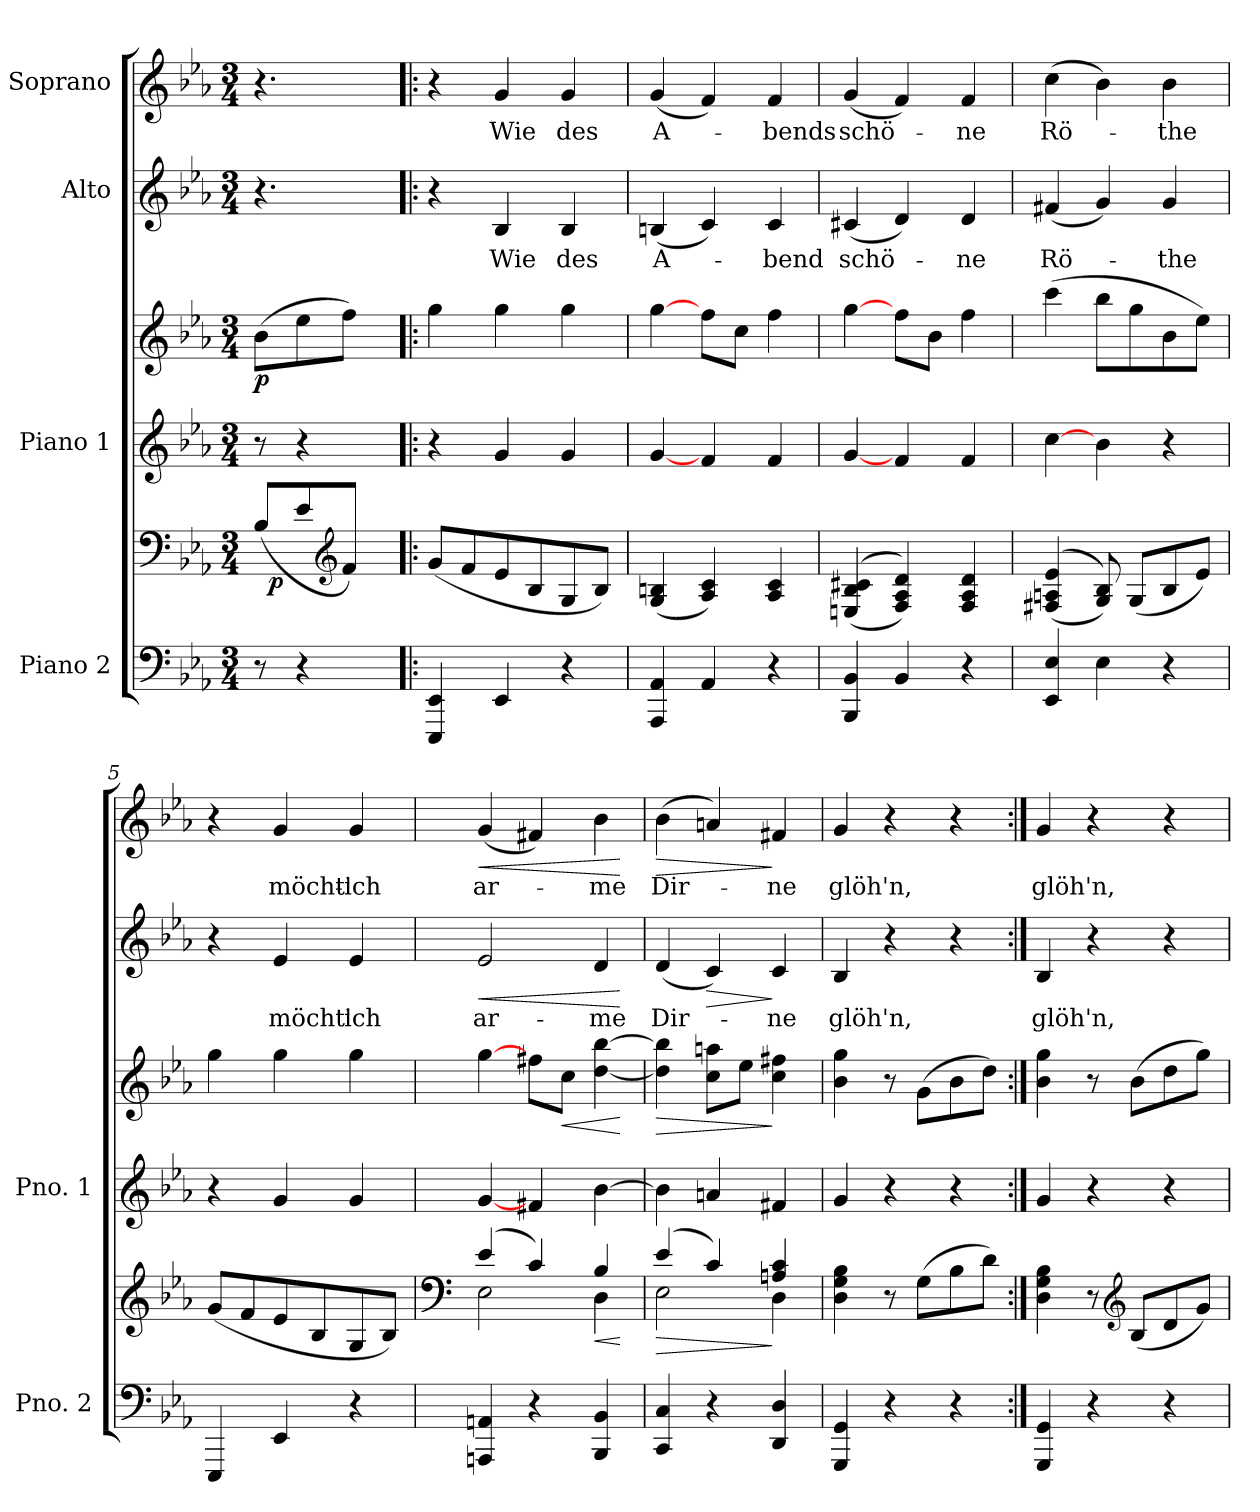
**kern	**kern	**dynam	**kern	**kern	**dynam	**kern	**text	**dynam	**kern	**text	**dynam
*part4	*part4	*part4	*part3	*part3	*part3	*part2	*part2	*part2	*part1	*part1	*part1
*staff6	*staff5	*staff5/6	*staff4	*staff3	*staff3/4	*staff2	*staff2	*staff2	*staff1	*staff1	*staff1
*I"Piano 2	*	*	*I"Piano 1	*	*	*I"Alto	*	*	*I"Soprano	*	*
*I'Pno. 2	*	*	*I'Pno. 1	*	*	*	*	*	*	*	*
*clefF4	*clefF4	*	*clefG2	*clefG2	*	*clefG2	*	*	*clefG2	*	*
*k[b-e-a-]	*k[b-e-a-]	*	*k[b-e-a-]	*k[b-e-a-]	*	*k[b-e-a-]	*	*	*k[b-e-a-]	*	*
*E-:	*E-:	*	*E-:	*E-:	*	*E-:	*	*	*E-:	*	*
*M3/4	*M3/4	*	*M3/4	*M3/4	*	*M3/4	*	*	*M3/4	*	*
=	=	=	=	=	=	=	=	=	=	=	=
!	!	!	!	!	!LO:DY:b	!	!	!	!	!	!
*	*^	*	*	*	*	*	*	*	*	*	*
8r	(8B-/L	32ryy	.	8r	(8b-\L	p	4.r	.	.	4.r	.	.
!	!	!	!LO:DY:b	!	!	!	!	!	!	!	!	!
.	.	4ryy	p	.	.	.	.	.	.	.	.	.
4r	8e-/	.	.	4r	8ee-\	.	.	.	.	.	.	.
*	*clefG2	*	*	*	*	*	*	*	*	*	*	*
.	8f/J)	.	.	.	8ff\J)	.	.	.	.	.	.	.
.	.	16.ryy	.	.	.	.	.	.	.	.	.	.
*	*v	*v	*	*	*	*	*	*	*	*	*	*
=1!|:	=1!|:	=1!|:	=1!|:	=1!|:	=1!|:	=1!|:	=1!|:	=1!|:	=1!|:	=1!|:	=1!|:
4EEE-/ 4EE-/	(8g/L	.	4r	4gg\	.	4r	.	.	4r	.	.
.	8f/	.	.	.	.	.	.	.	.	.	.
4EE-/	8e-/	.	4g/	4gg\	.	4B-/	Wie	.	4g/	Wie	.
.	8B-/	.	.	.	.	.	.	.	.	.	.
4r	8G/	.	4g/	4gg\	.	4B-/	des	.	4g/	des	.
.	8B-/J)	.	.	.	.	.	.	.	.	.	.
=2	=2	=2	=2	=2	=2	=2	=2	=2	=2	=2	=2
4AAA-/ 4AA-/	(4G/ 4Bn/	.	[4g/	[4gg\	.	(4Bn/	A-	.	(4g/	A-	.
4AA-/	4A-/ 4c/)	.	4f/	8ff\L	.	4c/)	.	.	4f/)	.	.
.	.	.	.	8cc\J	.	.	.	.	.	.	.
4r	4A-/ 4c/	.	4f/	4ff\	.	4c/	-bend	.	4f/	-bends	.
=3	=3	=3	=3	=3	=3	=3	=3	=3	=3	=3	=3
4BBB-/ 4BB-/	((4En/ 4B-/ 4c#X/	.	[4g/	[4gg\	.	(4c#X/	schö-	.	(4g/	schö-	.
4BB-/	4F/ 4A-/ 4d/))	.	4f/	8ff\L	.	4d/)	.	.	4f/)	.	.
.	.	.	.	8b-\J	.	.	.	.	.	.	.
4r	4F/ 4A-/ 4d/	.	4f/	4ff\	.	4d/	-ne	.	4f/	-ne	.
!!LO:LB:g=z
=4	=4	=4	=4	=4	=4	=4	=4	=4	=4	=4	=4
4EE-/ 4E-/	((4F#X/ 4An/ 4e-/	.	[4cc\	(4ccc\	.	(4f#X/	Rö-	.	(4cc\	Rö-	.
4E-\	8G/ 8B-/))	.	4b-\	8bb-\L	.	4g/)	.	.	4b-\)	.	.
.	(8G/L	.	.	8gg\	.	.	.	.	.	.	.
4r	8B-/	.	4r	8b-\	.	4g/	-the	.	4b-\	-the	.
.	8e-/J)	.	.	8ee-\J)	.	.	.	.	.	.	.
=5	=5	=5	=5	=5	=5	=5	=5	=5	=5	=5	=5
4EEE-/	(8g/L	.	4r	4gg\	.	4r	.	.	4r	.	.
.	8f/	.	.	.	.	.	.	.	.	.	.
4EE-/	8e-/	.	4g/	4gg\	.	4e-/	möcht'	.	4g/	möcht'-	.
.	8B-/	.	.	.	.	.	.	.	.	.	.
4r	8G/	.	4g/	4gg\	.	4e-/	ich	.	4g/	-ich	.
.	8B-/J)	.	.	.	.	.	.	.	.	.	.
=6	=6	=6	=6	=6	=6	=6	=6	=6	=6	=6	=6
*	*clefF4	*	*	*	*	*	*	*	*	*	*
*	*^	*	*	*	*	*	*	*	*	*	*
!	!	!	!	!	!	!	!	!	!LO:HP:b	!	!	!LO:HP:b
4AAAn/ 4AAn/	(4e-/	2E-\	.	[4g/	[4gg\	.	2e-/	ar-	<	(4g/	ar-	<
4r	4c/)	.	.	4f#X/	8ff#X\L	.	.	.	.	4f#X/)	.	.
!	!	!	!	!	!	!LO:HP:b	!	!	!	!	!	!
.	.	.	.	.	8cc\J	<	.	.	.	.	.	.
!	!	!	!LO:HP:b	!	!	!	!	!	!	!	!	!
4BBB-/ 4BB-/	4B-/	4D\	<	[4b-\	[4dd\ [4bb-\	.	4d/	-me	.	4b-\	-me	.
*	*v	*v	*	*	*	*	*	*	*	*	*	*
.	.	[	.	.	[	.	.	[	.	.	[
=7	=7	=7	=7	=7	=7	=7	=7	=7	=7	=7	=7
!	!	!LO:HP:b	!	!	!LO:HP:b	!	!	!	!	!	!LO:HP:b
*	*^	*	*	*	*	*	*	*	*	*	*
4CC/ 4C/	(4e-/	2E-\	>	4b-\]	4dd\] 4bb-\]	>	(4d/	Dir-	.	(4b-\	Dir-	>
!	!	!	!	!	!	!	!	!	!LO:HP:b	!	!	!
4r	4c/)	.	.	4an/	8cc\ 8aan\L	.	4c/)	.	>	4an/)	.	.
.	.	.	.	.	8ee-\J	.	.	.	.	.	.	.
4DD/ 4D/	4An/ 4c/	4D\	]	4f#X/	4cc\ 4ff#X\	]	4c/	-ne	]	4f#X/	-ne	]
*	*v	*v	*	*	*	*	*	*	*	*	*	*
!!LO:PB:g=z
=8	=8	=8	=8	=8	=8	=8	=8	=8	=8	=8	=8
4GGG/ 4GG/	4D\ 4G\ 4B-\	.	4g/	4b-\ 4gg\	.	4B-/	glöh'n,	.	4g/	glöh'n,	.
4r	8r	.	4r	8r	.	4r	.	.	4r	.	.
.	(8G\L	.	.	(8g\L	.	.	.	.	.	.	.
4r	8B-\	.	4r	8b-\	.	4r	.	.	4r	.	.
.	8d\J)	.	.	8dd\J)	.	.	.	.	.	.	.
=9:|!	=9:|!	=9:|!	=9:|!	=9:|!	=9:|!	=9:|!	=9:|!	=9:|!	=9:|!	=9:|!	=9:|!
4GGG/ 4GG/	4D\ 4G\ 4B-\	.	4g/	4b-\ 4gg\	.	4B-/	glöh'n,	.	4g/	glöh'n,	.
4r	8r	.	4r	8r	.	4r	.	.	4r	.	.
*	*clefG2	*	*	*	*	*	*	*	*	*	*
.	(8B-/L	.	.	(8b-\L	.	.	.	.	.	.	.
4r	8d/	.	4r	8dd\	.	4r	.	.	4r	.	.
.	8g/J)	.	.	8gg\J)	.	.	.	.	.	.	.
=	=	=	=	=	=	=	=	=	=	=	=
*-	*-	*-	*-	*-	*-	*-	*-	*-	*-	*-	*-
